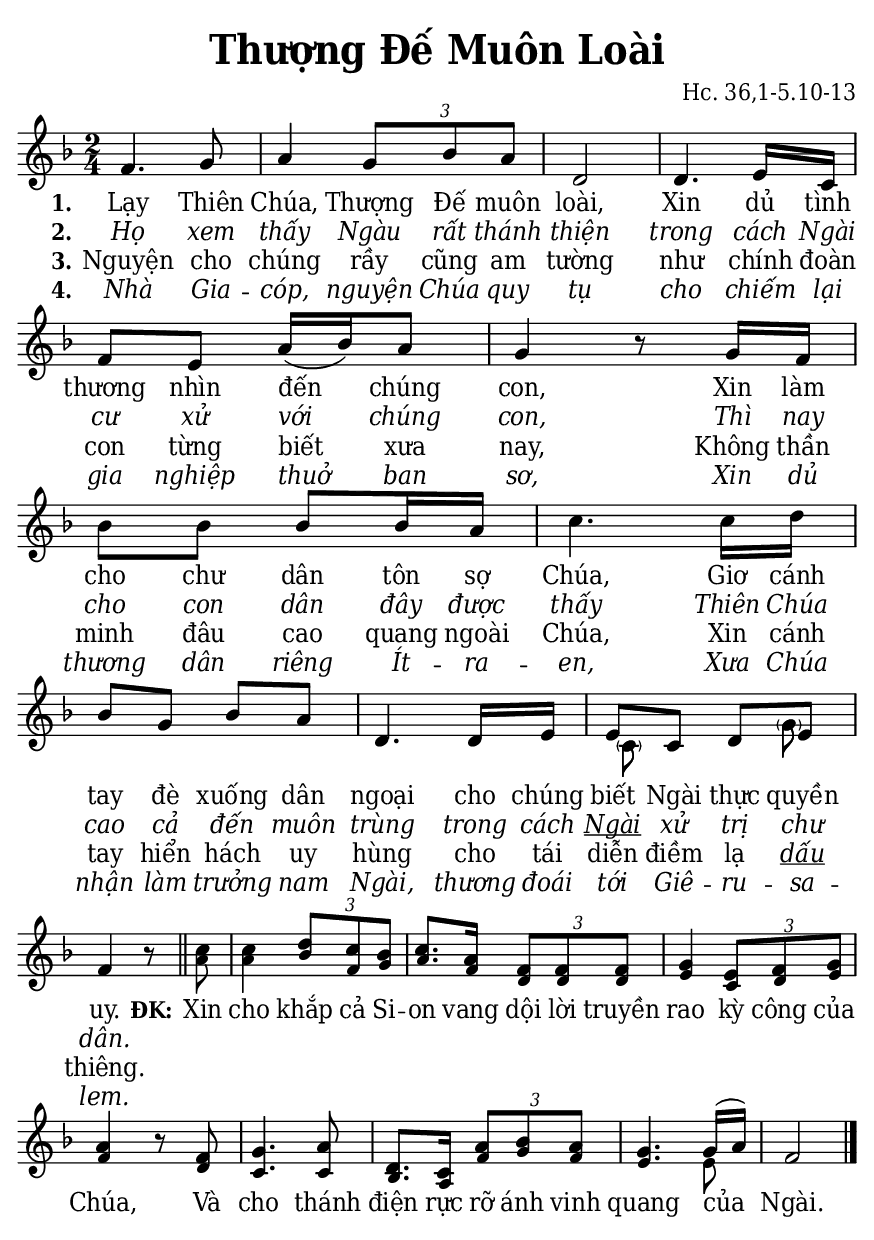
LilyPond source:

% Cài đặt chung\
\version "2.22.1"
\include "english.ly"

\header {
  title = \markup { \fontsize #1 "Thượng Đế Muôn Loài" }
  composer = "Hc. 36,1-5.10-13"
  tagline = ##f
}

% Nhạc phiên khúc
nhacPhienKhucSop = \relative c' {
  f4. g8 |
  a4 \tuplet 3/2 { g8 bf a } |
  d,2 |
  d4. e16 c |
  f8 e a16 (bf) a8 |
  g4 r8 g16 f |
  bf8 bf bf bf16 a |
  c4. c16 d |
  bf8 g bf a |
  d,4. d16 e |
  <<
    {
      \voiceOne
      e8
    }
    \new Voice = "beSop" {
      \voiceTwo
      \once \override NoteColumn.force-hshift = #1.2
      \parenthesize
      c
    }
  >>
  \oneVoice
  c d
  <<
    {
      \voiceOne
      e
    }
    \new Voice = "beSop" {
      \voiceTwo
      \once \override NoteColumn.force-hshift = #-1
      \parenthesize
      g
    }
  >>
  \oneVoice
  f4 r8 \bar "||"
  
  c'8 |
  c4 \tuplet 3/2 { d8 c bf } |
  c8. a16 \tuplet 3/2 { f8 f f } |
  g4 \tuplet 3/2 { e8 f g } |
  a4 r8 f |
  g4. a8 |
  d,8. c16 \tuplet 3/2 { a'8 bf a } |
  g4. g16 (a) |
  f2 \bar "|."
}

nhacPhienKhucAlto = \relative c'' {
  R2*11
  r4.
  a8 |
  a4 \tuplet 3/2 { bf8 f g } |
  a8. f16 \tuplet 3/2 { d8 d d } |
  e4 \tuplet 3/2 { c8 d e } |
  f4 r8 d |
  c4. c8 |
  bf8. a16 \tuplet 3/2 { f'8 g f } |
  e4. e8 |
  f2
}

% Lời phiên khúc
loiPhienKhucSop = \lyrics {
  <<
    {
      \set stanza = "1."
      Lạy Thiên Chúa, Thượng Đế muôn loài,
      Xin dủ tình thương nhìn đến chúng con,
      Xin làm cho chư dân tôn sợ Chúa,
      Giơ cánh tay đè xuống dân ngoại
      cho chúng biết Ngài thực quyền uy.
    }
    \new Lyrics {
	    \set associatedVoice = "beSop"
	    \set stanza = "2."
      \override Lyrics.LyricText.font-shape = #'italic
	    Họ xem thấy Ngàu rất thánh thiện
	    trong cách Ngài cư xử với chúng con,
	    Thì nay cho con dân đây được thấy
	    Thiên Chúa cao cả đến muôn trùng
	    trong cách \markup { \italic \underline "Ngài" }
	    xử trị chư dân.
    }
    \new Lyrics {
	    \set associatedVoice = "beSop"
	    \set stanza = "3."
	    Nguyện cho chúng rầy cũng am tường
	    như chính đoàn con từng biết xưa nay,
	    Không thần minh đâu cao quang ngoài Chúa,
	    Xin cánh tay hiển hách uy hùng
	    cho tái diễn điềm lạ
	    \markup { \italic \underline "dấu" } thiêng.
    }
    \new Lyrics {
	    \set associatedVoice = "beSop"
	    \set stanza = "4."
      \override Lyrics.LyricText.font-shape = #'italic
	    Nhà Gia -- cóp, nguyện Chúa quy tụ
	    cho chiếm lại gia nghiệp thuở ban sơ,
	    Xin dủ thương dân riêng Ít -- ra -- en,
	    Xưa Chúa nhận làm trưởng nam Ngài,
	    thương đoái tới Giê -- ru -- sa -- lem.
    }
  >>
  \set stanza = " ĐK:"
  Xin cho khắp cả Si -- on vang dội
  lời truyền rao kỳ công của Chúa,
  Và cho thánh điện rực rỡ ánh vinh quang của Ngài.
}

% Dàn trang
\paper {
  #(set-paper-size "a5")
  top-margin = 3\mm
  bottom-margin = 3\mm
  left-margin = 3\mm
  right-margin = 3\mm
  indent = #0
  #(define fonts
	 (make-pango-font-tree "Deja Vu Serif Condensed"
	 		       "Deja Vu Serif Condensed"
			       "Deja Vu Serif Condensed"
			       (/ 20 20)))
  print-page-number = ##f
  page-count = 1
}

TongNhip = {
  \key f \major \time 2/4
  \set Timing.beamExceptions = #'()
  \set Timing.baseMoment = #(ly:make-moment 1/4)
}

% Đổi kích thước nốt cho bè phụ
notBePhu =
#(define-music-function (font-size music) (number? ly:music?)
   (for-some-music
     (lambda (m)
       (if (music-is-of-type? m 'rhythmic-event)
           (begin
             (set! (ly:music-property m 'tweaks)
                   (cons `(font-size . ,font-size)
                         (ly:music-property m 'tweaks)))
             #t)
           #f))
     music)
   music)

\score {
  \new ChoirStaff <<
    \new Staff \with {
        \consists "Merge_rests_engraver"
        printPartCombineTexts = ##f
      }
      <<
      \new Voice \TongNhip \partCombine 
        \nhacPhienKhucSop
        \notBePhu -1 { \nhacPhienKhucAlto }
      \new NullVoice = beSop \nhacPhienKhucSop
      \new Lyrics \lyricsto beSop \loiPhienKhucSop
      >>
  >>
  \layout {
    \override Lyrics.LyricSpace.minimum-distance = #0.6
    \override Score.BarNumber.break-visibility = ##(#f #f #f)
    \override Score.SpacingSpanner.uniform-stretching = ##t
  } 
}
